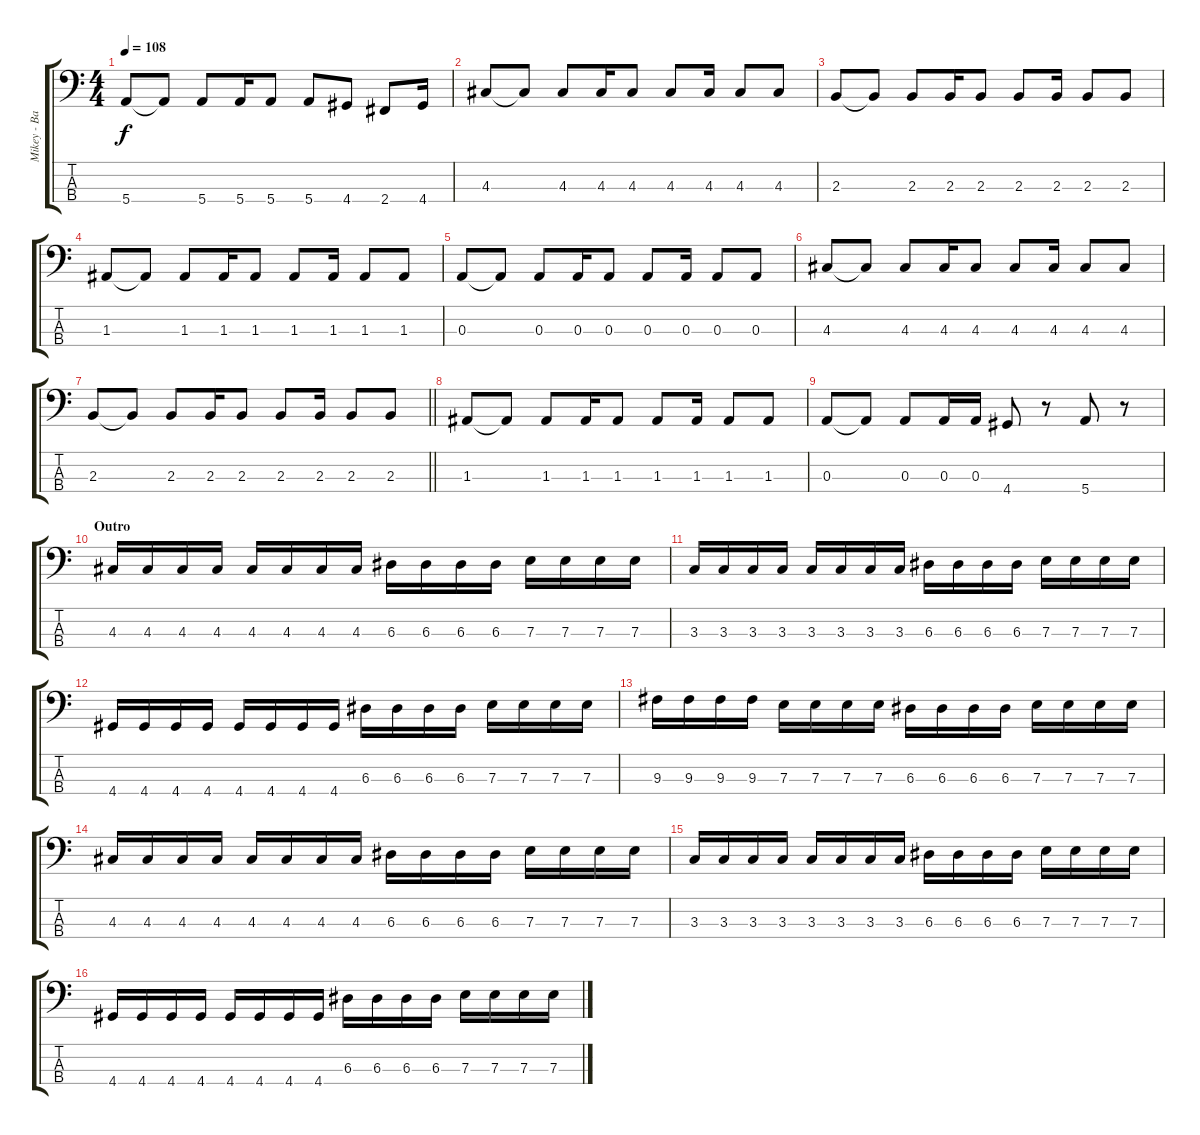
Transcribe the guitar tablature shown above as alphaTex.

\track ("Mikey - Bass" "Mikey - Ba") {instrument electricbasspick}
\staff {score tabs}
\tuning (G2 D2 A1 E1) {hide}
\ts (4 4)
\tempo 108
\clef f4
\ks c
5.4.8{dy f} 5.4{t}.8 5.4.8 5.4.16 5.4.8 5.4.8 4.4.8 2.4.8 4.4.16 |
4.3.8 4.3{t}.8 4.3.8 4.3.16 4.3.8 4.3.8 4.3.16 4.3.8 4.3.8 |
2.3.8 2.3{t}.8 2.3.8 2.3.16 2.3.8 2.3.8 2.3.16 2.3.8 2.3.8 |
1.3.8 1.3{t}.8 1.3.8 1.3.16 1.3.8 1.3.8 1.3.16 1.3.8 1.3.8 |
0.3.8 0.3{t}.8 0.3.8 0.3.16 0.3.8 0.3.8 0.3.16 0.3.8 0.3.8 |
4.3.8 4.3{t}.8 4.3.8 4.3.16 4.3.8 4.3.8 4.3.16 4.3.8 4.3.8 |
\barLineRight lightlight
2.3.8 2.3{t}.8 2.3.8 2.3.16 2.3.8 2.3.8 2.3.16 2.3.8 2.3.8 |
1.3.8 1.3{t}.8 1.3.8 1.3.16 1.3.8 1.3.8 1.3.16 1.3.8 1.3.8 |
0.3.8 0.3{t}.8 0.3.8 0.3.16 0.3.16 4.4.8 r.8 5.4.8 r.8 |
\section ("" "Outro")
4.3.16 4.3.16 4.3.16 4.3.16 4.3.16 4.3.16 4.3.16 4.3.16 6.3.16 6.3.16 6.3.16 6.3.16 7.3.16 7.3.16 7.3.16 7.3.16 |
3.3.16 3.3.16 3.3.16 3.3.16 3.3.16 3.3.16 3.3.16 3.3.16 6.3.16 6.3.16 6.3.16 6.3.16 7.3.16 7.3.16 7.3.16 7.3.16 |
4.4.16 4.4.16 4.4.16 4.4.16 4.4.16 4.4.16 4.4.16 4.4.16 6.3.16 6.3.16 6.3.16 6.3.16 7.3.16 7.3.16 7.3.16 7.3.16 |
9.3.16 9.3.16 9.3.16 9.3.16 7.3.16 7.3.16 7.3.16 7.3.16 6.3.16 6.3.16 6.3.16 6.3.16 7.3.16 7.3.16 7.3.16 7.3.16 |
4.3.16 4.3.16 4.3.16 4.3.16 4.3.16 4.3.16 4.3.16 4.3.16 6.3.16 6.3.16 6.3.16 6.3.16 7.3.16 7.3.16 7.3.16 7.3.16 |
3.3.16 3.3.16 3.3.16 3.3.16 3.3.16 3.3.16 3.3.16 3.3.16 6.3.16 6.3.16 6.3.16 6.3.16 7.3.16 7.3.16 7.3.16 7.3.16 |
4.4.16 4.4.16 4.4.16 4.4.16 4.4.16 4.4.16 4.4.16 4.4.16 6.3.16 6.3.16 6.3.16 6.3.16 7.3.16 7.3.16 7.3.16 7.3.16
